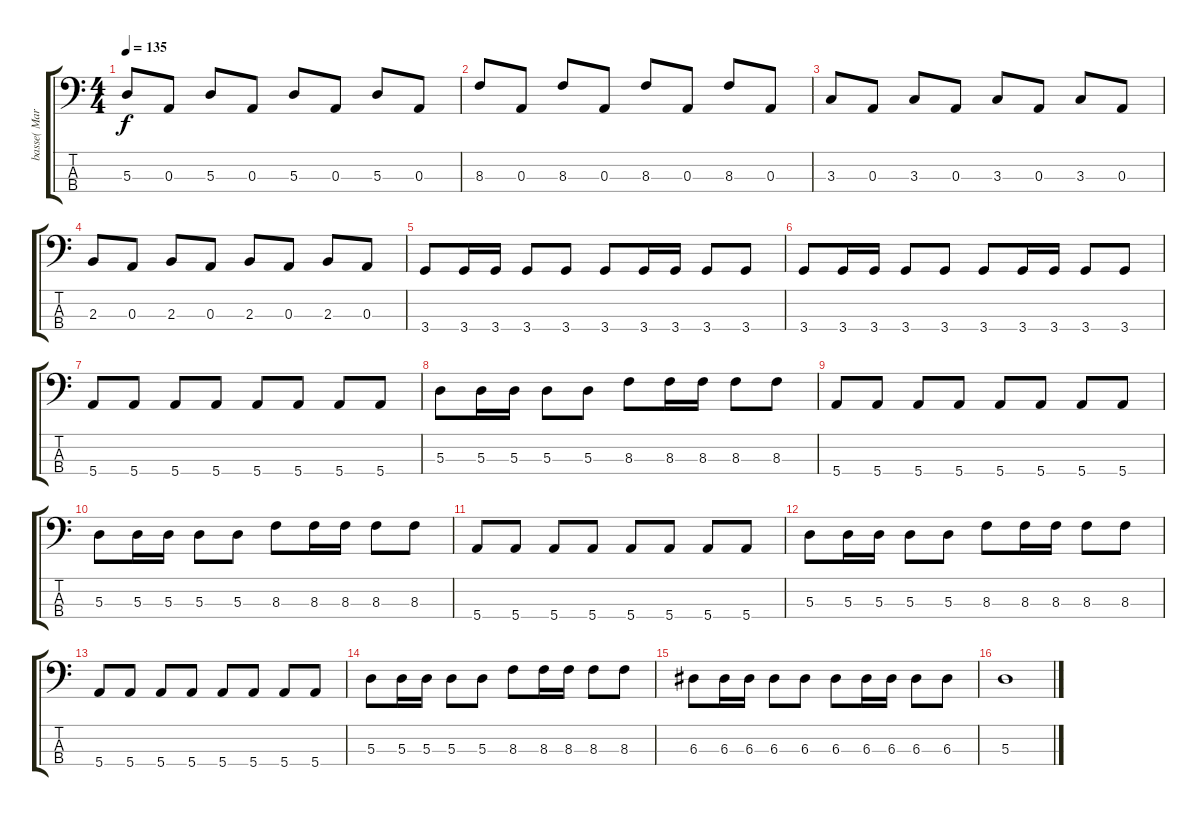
\track ("basse( Mark )" "basse( Mar") {instrument electricbasspick}
\staff {score tabs}
\tuning (G2 D2 A1 E1) {hide}
\ts (4 4)
\tempo 135
\clef f4
\ks c
5.3.8{dy f} 0.3.8 5.3.8 0.3.8 5.3.8 0.3.8 5.3.8 0.3.8 |
8.3.8 0.3.8 8.3.8 0.3.8 8.3.8 0.3.8 8.3.8 0.3.8 |
3.3.8 0.3.8 3.3.8 0.3.8 3.3.8 0.3.8 3.3.8 0.3.8 |
2.3.8 0.3.8 2.3.8 0.3.8 2.3.8 0.3.8 2.3.8 0.3.8 |
3.4.8 3.4.16 3.4.16 3.4.8 3.4.8 3.4.8 3.4.16 3.4.16 3.4.8 3.4.8 |
3.4.8 3.4.16 3.4.16 3.4.8 3.4.8 3.4.8 3.4.16 3.4.16 3.4.8 3.4.8 |
5.4.8 5.4.8 5.4.8 5.4.8 5.4.8 5.4.8 5.4.8 5.4.8 |
5.3.8 5.3.16 5.3.16 5.3.8 5.3.8 8.3.8 8.3.16 8.3.16 8.3.8 8.3.8 |
5.4.8 5.4.8 5.4.8 5.4.8 5.4.8 5.4.8 5.4.8 5.4.8 |
5.3.8 5.3.16 5.3.16 5.3.8 5.3.8 8.3.8 8.3.16 8.3.16 8.3.8 8.3.8 |
5.4.8 5.4.8 5.4.8 5.4.8 5.4.8 5.4.8 5.4.8 5.4.8 |
5.3.8 5.3.16 5.3.16 5.3.8 5.3.8 8.3.8 8.3.16 8.3.16 8.3.8 8.3.8 |
5.4.8 5.4.8 5.4.8 5.4.8 5.4.8 5.4.8 5.4.8 5.4.8 |
5.3.8 5.3.16 5.3.16 5.3.8 5.3.8 8.3.8 8.3.16 8.3.16 8.3.8 8.3.8 |
6.3.8 6.3.16 6.3.16 6.3.8 6.3.8 6.3.8 6.3.16 6.3.16 6.3.8 6.3.8 |
5.3.1
